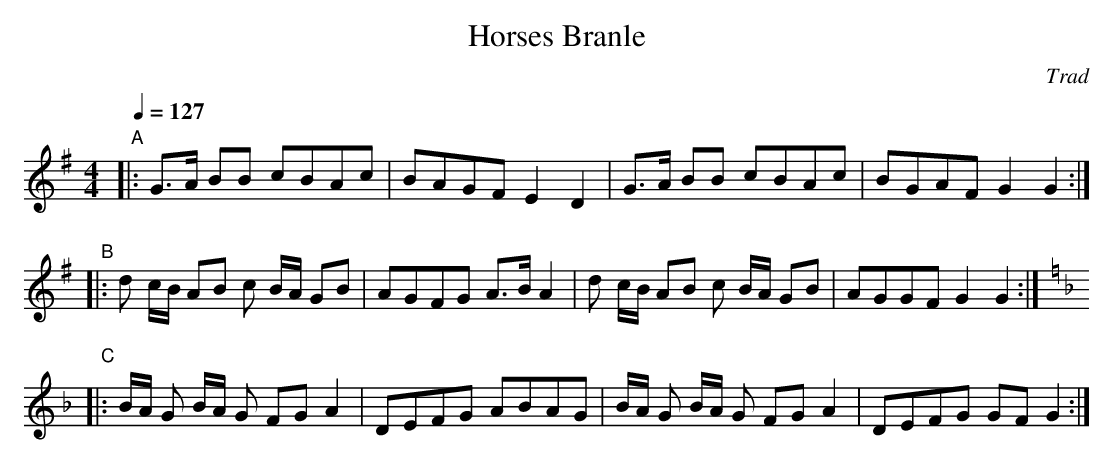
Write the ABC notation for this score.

X:1
T:Horses Branle
M:4/4
L:1/8
Q:1/4=127
C:Trad
K:G
"A"\
|: G>A BB cBAc | BAGF E2D2 | G>A BB cBAc | BGAF G2 G2 :|
"B"\
|: d c/B/ AB c B/A/ GB | AGFG A>B A2 |  d c/B/ AB c B/A/ GB | AGGF G2 G2 :|
K:F
"C"\
|: B/A/ G B/A/ G FG A2 | DEFG ABAG |  B/A/ G B/A/ G FG A2 | DEFG GF G2 :|
